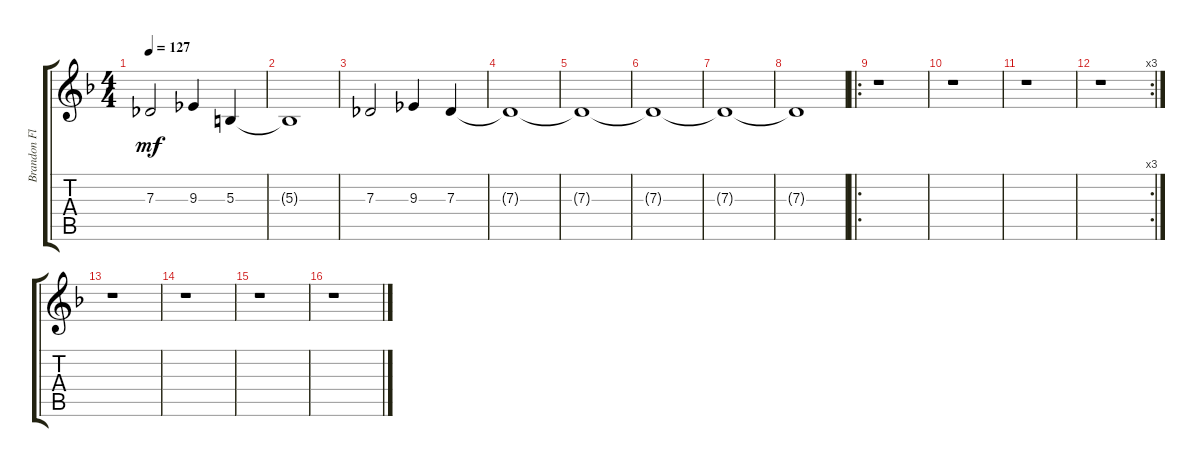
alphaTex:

\track ("Brandon Flowers (Lead Synth)" "Brandon Fl") {instrument lead2sawtooth}
\staff {score tabs}
\tuning (Eb4 Bb3 Gb3 Db3 Ab2 Eb2) {hide}
\ts (4 4)
\tempo 127
\clef g2
\ks f
7.3.2{dy mf} 9.3.4 5.3.4 |
5.3{t}.1 |
7.3.2 9.3.4 7.3.4 |
7.3{t}.1 |
7.3{t}.1 |
7.3{t}.1 |
7.3{t}.1 |
7.3{t}.1 |
\ro
r.1 |
r.1 |
r.1 |
\rc 3
r.1 |
r.1 |
r.1 |
r.1 |
r.1
